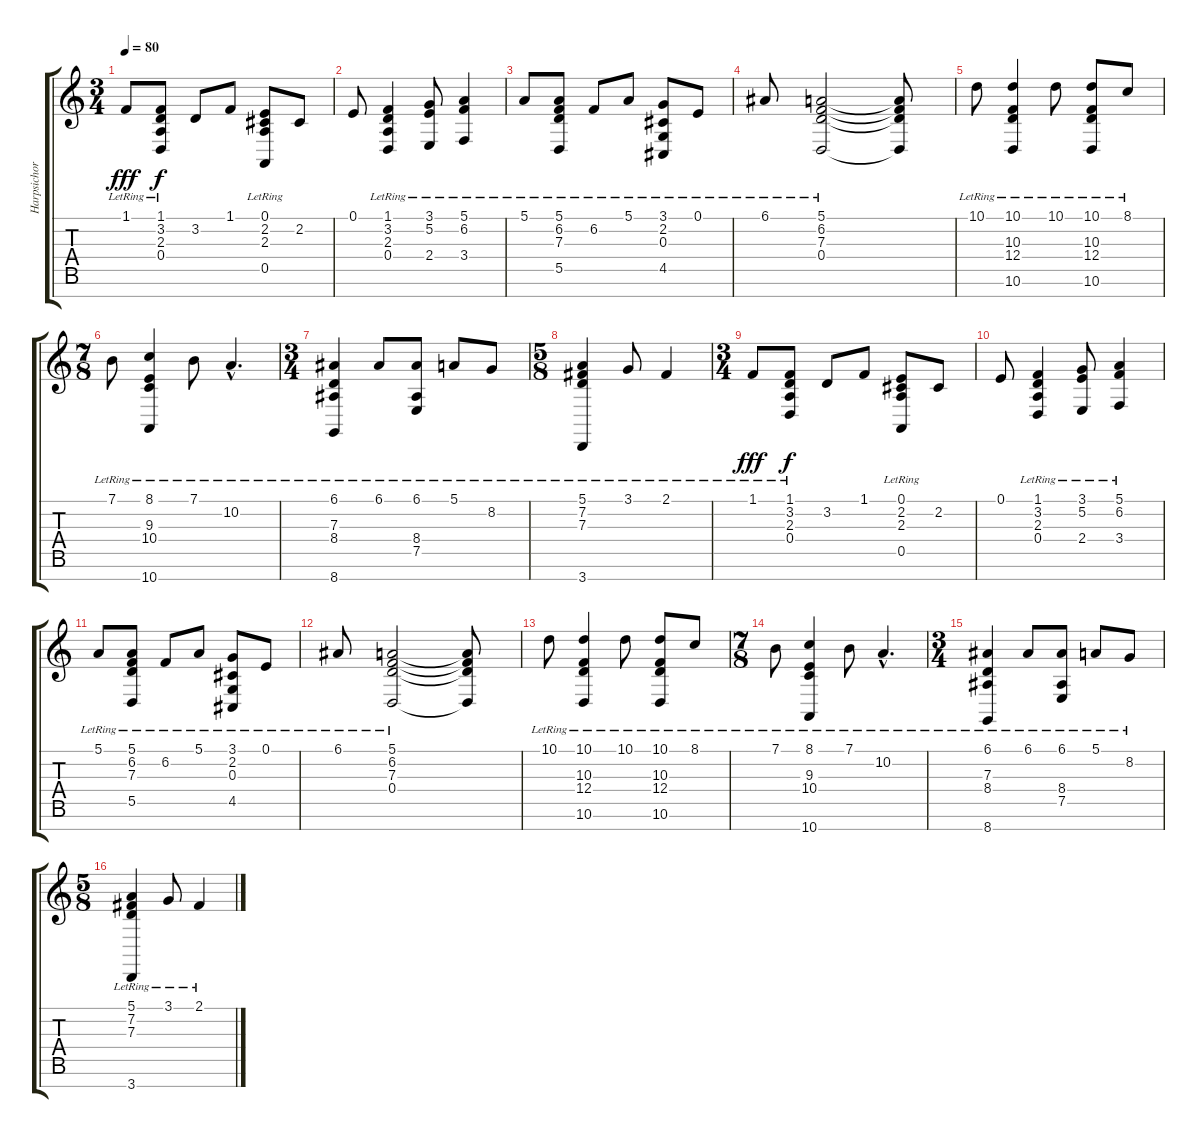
\track ("Harpsichord" "Harpsichor") {instrument harpsichord}
\staff {score tabs}
\tuning (E4 B3 G3 D3 A2 E2 B1) {hide}
\ts (3 4)
\tempo 80
\clef g2
\ks c
1.1{lr}.8{dy fff} (1.1{lr} 3.2 2.3{lr} 0.4{lr}).8{dy f} 3.2.8 1.1.8 (0.1{lr} 2.2 2.3{lr} 0.5{lr}).8 2.2.8 |
0.1.8 (1.1{lr} 3.2{lr} 2.3{lr} 0.4).4 (3.1{lr} 5.2{lr} 2.4{lr}).8 (5.1{lr} 6.2{lr} 3.4{lr}).4 |
5.1{lr}.8 (5.1{lr} 6.2{lr} 7.3{lr} 5.5{lr}).8 6.2{lr}.8 5.1{lr}.8 (3.1{lr} 2.2{lr} 0.3{lr} 4.5{lr}).8 0.1{lr}.8 |
6.1{lr}.8 (5.1{lr} 6.2{lr} 7.3{lr} 0.4{lr}).2 (5.1{t} 6.2{t} 7.3{t} 0.4{t}).8 |
10.1{lr}.8 (10.1{lr} 10.3{lr} 12.4{lr} 10.6{lr}).4 10.1{lr}.8 (10.1{lr} 10.3{lr} 12.4{lr} 10.6{lr}).8 8.1{lr}.8 |
\ts (7 8)
7.1{lr}.8 (8.1{lr} 9.3{lr} 10.4{lr} 10.7{lr}).4 7.1{lr}.8 10.2{hac lr}.4{d} |
\ts (3 4)
(6.1{lr} 7.3{lr} 8.4{lr} 8.7{lr}).4 6.1{lr}.8 (6.1{lr} 8.4{lr} 7.5{lr}).8 5.1{lr}.8 8.2{lr}.8 |
\ts (5 8)
(5.1{lr} 7.2{lr} 7.3{lr} 3.7{lr}).4 3.1{lr}.8 2.1{lr}.4 |
\ts (3 4)
1.1{lr}.8{dy fff} (1.1{lr} 3.2 2.3{lr} 0.4{lr}).8{dy f} 3.2.8 1.1.8 (0.1{lr} 2.2 2.3{lr} 0.5{lr}).8 2.2.8 |
0.1.8 (1.1{lr} 3.2{lr} 2.3{lr} 0.4).4 (3.1{lr} 5.2{lr} 2.4{lr}).8 (5.1{lr} 6.2{lr} 3.4{lr}).4 |
5.1{lr}.8 (5.1{lr} 6.2{lr} 7.3{lr} 5.5{lr}).8 6.2{lr}.8 5.1{lr}.8 (3.1{lr} 2.2{lr} 0.3{lr} 4.5{lr}).8 0.1{lr}.8 |
6.1{lr}.8 (5.1{lr} 6.2{lr} 7.3{lr} 0.4{lr}).2 (5.1{t} 6.2{t} 7.3{t} 0.4{t}).8 |
10.1{lr}.8 (10.1{lr} 10.3{lr} 12.4{lr} 10.6{lr}).4 10.1{lr}.8 (10.1{lr} 10.3{lr} 12.4{lr} 10.6{lr}).8 8.1{lr}.8 |
\ts (7 8)
7.1{lr}.8 (8.1{lr} 9.3{lr} 10.4{lr} 10.7{lr}).4 7.1{lr}.8 10.2{hac lr}.4{d} |
\ts (3 4)
(6.1{lr} 7.3{lr} 8.4{lr} 8.7{lr}).4 6.1{lr}.8 (6.1{lr} 8.4{lr} 7.5{lr}).8 5.1{lr}.8 8.2{lr}.8 |
\ts (5 8)
(5.1{lr} 7.2{lr} 7.3{lr} 3.7{lr}).4 3.1{lr}.8 2.1{lr}.4
